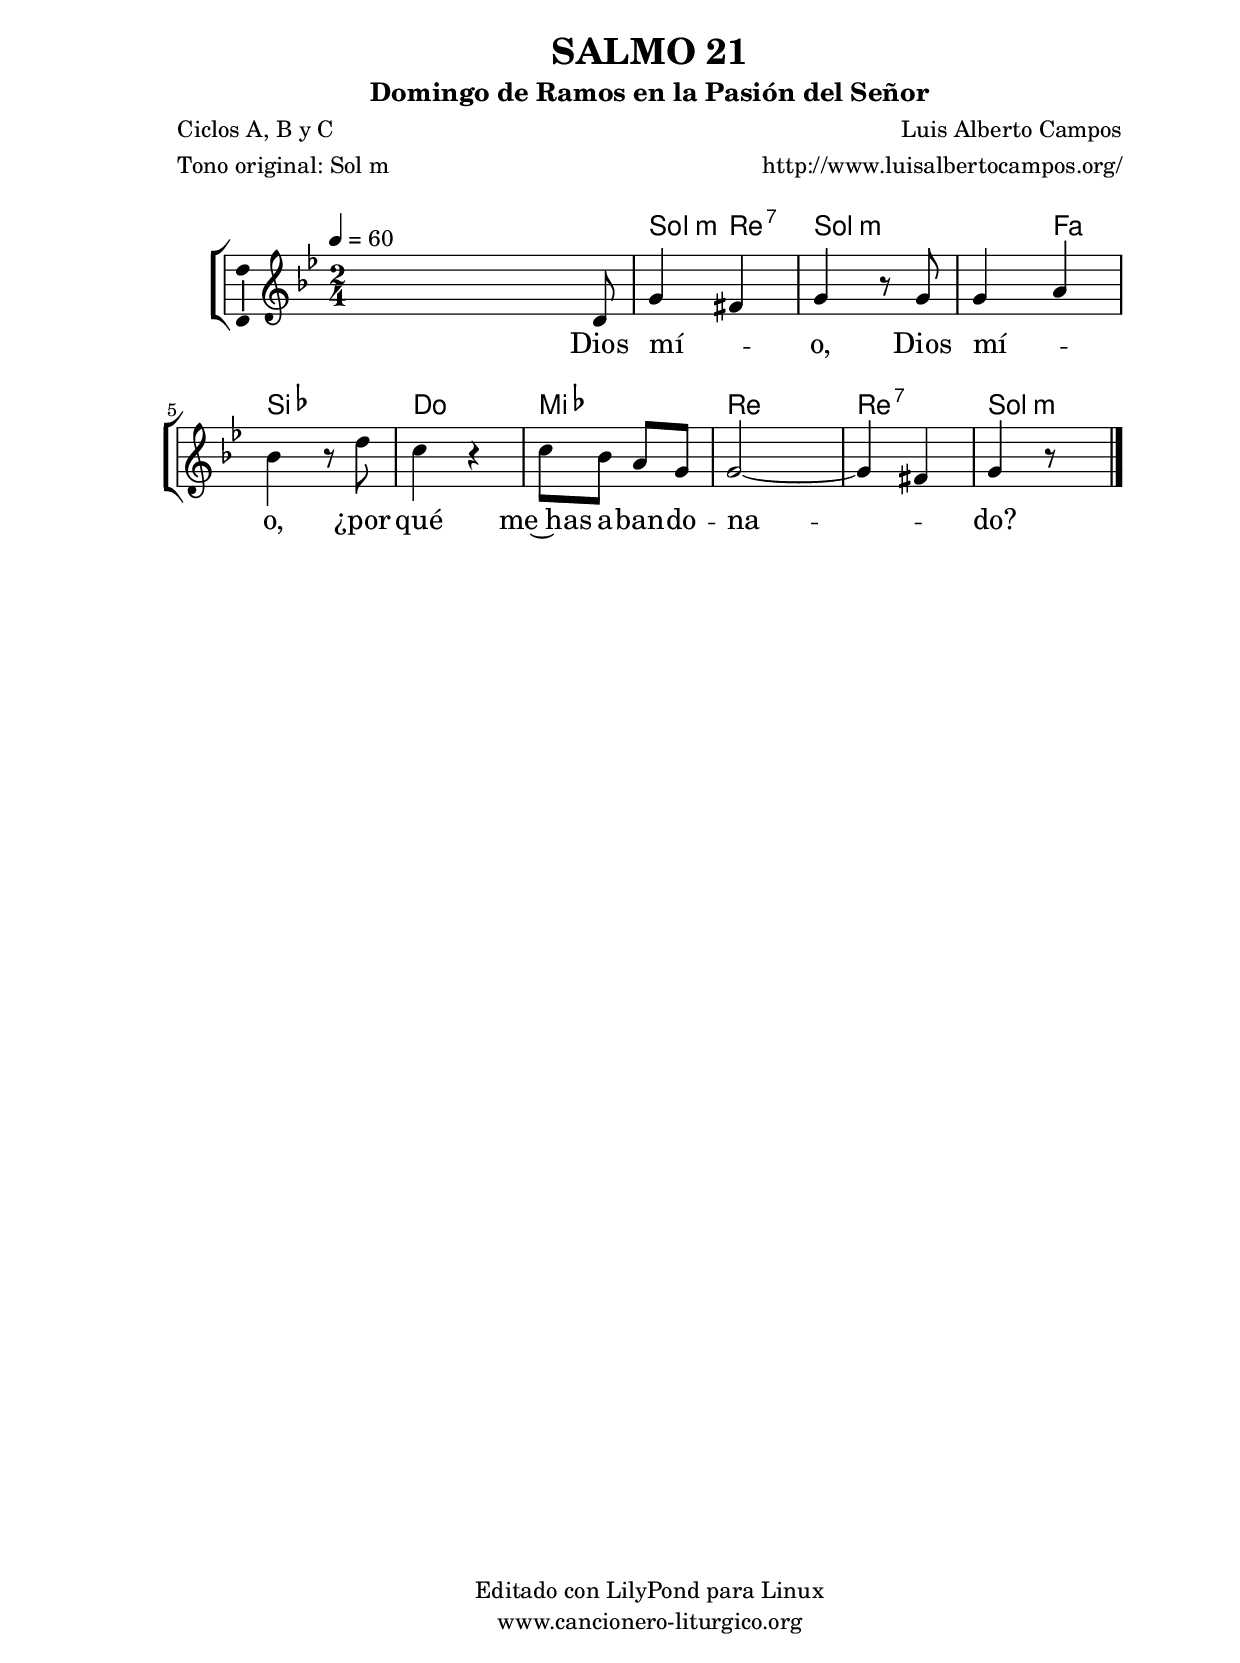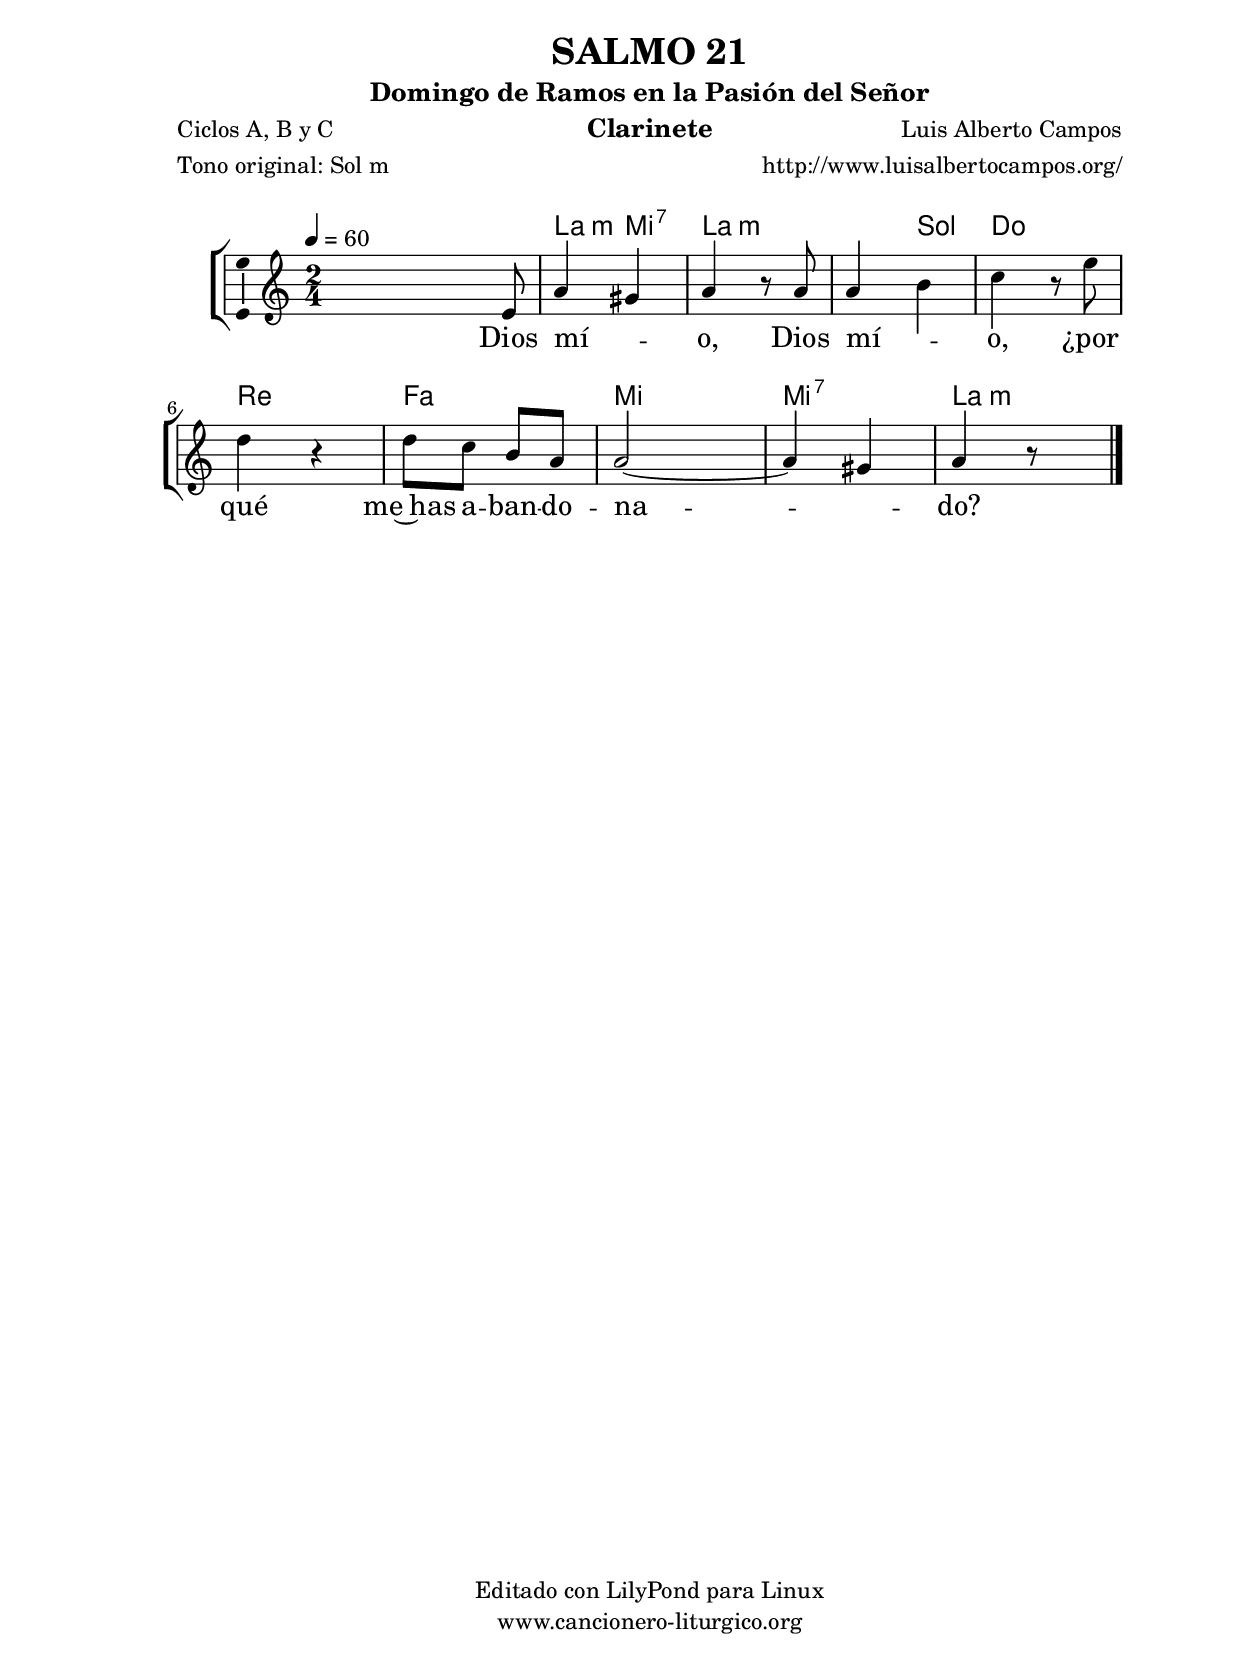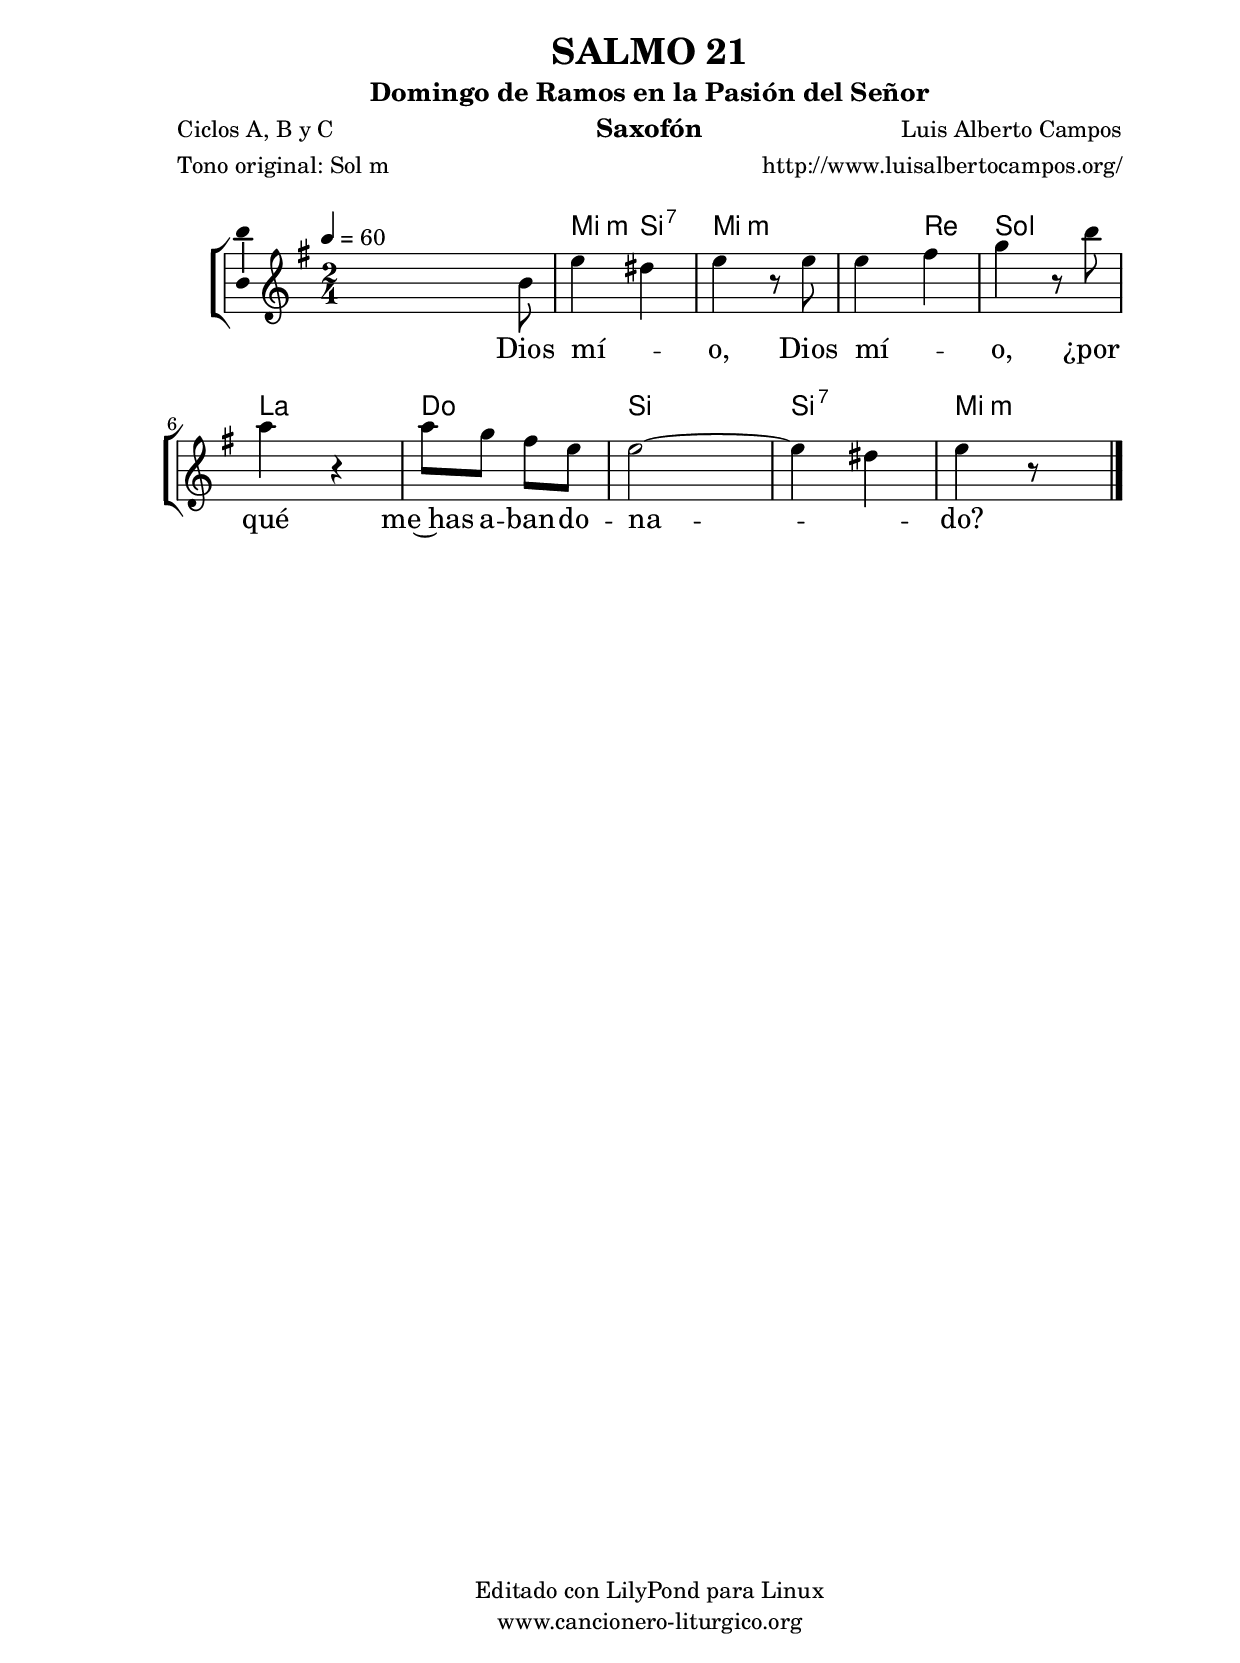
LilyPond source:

%
%para convertir .midi en .wav:
%timidity filename.midi -Ow -o finename.wav
%
%
%Para convertir de .wav a .mp3:
%lame -h -m j filename.wav
%
%
%para escuchar el midi:
%timidity nombrefichero.midi
%


%versión de lilypond para la que se ha escrito esta partitura:
\version "2.16.0"

	%Tamaño papel
	#(set-default-paper-size "a4")
	%Tamaño partitura
	#(set-global-staff-size 20)
	%No responde al pulsar sobre una nota
	#(ly:set-option 'point-and-click #f)

%parámetros del encabezamiento:
\header {
	title = "SALMO 21"
	subtitle = "Domingo de Ramos en la Pasión del Señor"
	composer = "Luis Alberto Campos"
	poet = "Ciclos A, B y C"
	meter = "Tono original: Sol m"
	arranger = "http://www.luisalbertocampos.org/"
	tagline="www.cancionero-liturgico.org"
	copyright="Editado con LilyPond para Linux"
	tiempo = "Semana Santa"
	usos = "Salmo"
	letra = "Dios mío, Dios mío, ¿por qué me has abandonado?"
	}

%parámetros asociados al papel:
\paper  {
	oddHeaderMarkup = \markup {\fill-line { \on-the-fly #not-first-page \fromproperty #'header:title \on-the-fly #not-first-page \fromproperty #'header:composer }}
	evenHeaderMarkup = \markup {\fill-line { \fromproperty #'header:composer \fromproperty #'header:title }}
	#(set-paper-size "a4")
	print-page-number = ##f
	first-page-number = 1
	print-first-page-number = ##f
%	head-separation = 3.0 \cm
	top-margin = 2.0 \cm
	bottom-margin = 0.5\cm
%%%	bottom-margin = -1.0\cm
	left-margin = 3.0 \cm
	line-width = 16.0 \cm 
	indent = 8\mm
	interscoreline = 2.\mm
	between-system-space = 15\mm
%	para que las partituras no llenen la hoja:
	ragged-bottom = ##t
%	idem para la última hoja:
	ragged-last-bottom = ##f
%	para que las partituras llenen el ancho del papel:
	ragged-last = ##f
	after-title-space = 2.5 \cm
%page-count=1
%system-count=8

	%Flexible Vertical Spacing
%	markup-markup-spacing =
%	#'((basic-distance . 15) (minimum-distance . 15) (padding . 3))
	markup-system-spacing =
	#'((basic-distance . 15) (minimum-distance . 15) (padding . 3))
	system-system-spacing =
	#'((basic-distance . 15) (minimum-distance . 15) (padding . 3))
	score-system-spacing =
	#'((basic-distance . 15) (minimum-distance . 15) (padding . 5))
%	top-system-spacing = % header
%	#'((basic-distance . 8) (minimum-distance . 0) (padding . 3))
%	top-markup-spacing =
%	#'((basic-distance . 20) (minimum-distance . 20) (padding . 3))
	last-bottom-spacing = % footer
	#'((basic-distance . 5) (minimum-distance . 5) (padding . 3))
%	score-markup-spacing =
%	#'((basic-distance . 16) (minimum-distance . 13) (padding . 3))

	}


%parámetros que afectan a toda la partitura:
global =  {
	%clave de sol (G):
	\clef G
	%armadura:
%	\transpose a c'
	\key g \minor
	\tempo 4=60
	\set Score.tempoHideNote = ##f
	}


acordes = {
	\italianChords
	\chordmode {
%	\transpose a c'
{
s2
g4:m d:7 g:m s
g:m f bes s c s ees s d s d:7 s g:m s
	}
	}
}


melodia = 
%	\transpose a c'
{
	\relative c'{
	\time 2/4

s4 s8 d8
g4 fis
g4 r8 g8
g4 a
bes4 r8 d8
c4 r4
c8 bes a g
g2~
g4 fis
g4 r8 s8

	\bar "|."
	}
	}


texto = \lyricmode {
Dios mí -- _ o, Dios mí -- _ o, ¿por qué me~has a -- ban -- do -- na -- _ do?
	}


acordesStaff = \context ChordNames = acordesStaff <<
	\set chordChanges = ##t
	\acordes
	>>


vozStaff = \context Voice = vozStaff
\with {\consists "Ambitus_engraver"}
<<
%	\set Staff.instrumentName = ""
%	\set Staff.shortInstrumentName = ""
%	\set Staff.midiInstrument = #"clarinet"
%	\set Staff.midiInstrument = #"cello"
%	\set Staff.midiInstrument = #"flute"
	\set Staff.midiInstrument = #"electric guitar (jazz)"
%	\set Staff.midiInstrument = #"english horn"
%	\set Staff.midiInstrument = #"violin"
%	\set Staff.midiInstrument = #"glockenspiel"
	\set Staff.midiMinimumVolume = #0.7
	\set Staff.midiMaximumVolume = #0.9
	\global
	\melodia
	>>


textoStaff = \context Lyrics = textoStaff <<
	\lyricsto vozStaff \texto
	>>

\book {
	\score {
		\context ChoirStaff {
			\override StaffGroup.SystemStartBracket #'collapse-height = #1
			\override Score.SystemStartBar #'collapse-height = #1
			<<
			\acordesStaff
			\vozStaff
			\textoStaff
			>>
			}
		\layout {
	    		\context {
				\Lyrics
				\override LyricText #'font-size = #2
				}
	   		 \context {
				\Score
				%fontSize = #3
				\override StaffSymbol #'staff-space = #(magstep +3)
				%\override Beam #'thickness = #0.55
				%\override SpacingSpanner #'spacing-increment = #1.0
				%\override Slur #'height-limit = #1.5
				}
			}
		}
	\score {
		\unfoldRepeats
		\context ChoirStaff {
			<<
			\acordesStaff
			\vozStaff
			>>
			}
		\midi {
	  		\context {
	  			\Score
				tempoWholesPerMinute = #(ly:make-moment 70 4)
				}
			}
		}
	}

%Partitura para clarinete
#(define output-suffix "C")
\book {
	\header{
		instrument = "Clarinete"
		}
	\score {
		\context ChoirStaff {
			\override StaffGroup.SystemStartBracket #'collapse-height = #1
			\override Score.SystemStartBar #'collapse-height = #1
\transpose c d
			<<
			\acordesStaff
			\vozStaff
			\textoStaff
			>>
			}
		\layout {
	    		\context {
				\Lyrics
				\override LyricText #'font-size = #2
				}
	   		 \context {
				\Score
				%fontSize = #3
				\override StaffSymbol #'staff-space = #(magstep +3)
				%\override Beam #'thickness = #0.55
				%\override SpacingSpanner #'spacing-increment = #1.0
				%\override Slur #'height-limit = #1.5
				}
			}
		}
	}

%Partitura para saxofón
#(define output-suffix "S")
\book {
	\header{
		instrument = "Saxofón"
		}
	\score {
		\context ChoirStaff {
			\override StaffGroup.SystemStartBracket #'collapse-height = #1
			\override Score.SystemStartBar #'collapse-height = #1
\transpose c a
			<<
			\acordesStaff
			\vozStaff
			\textoStaff
			>>
			}
		\layout {
	    		\context {
				\Lyrics
				\override LyricText #'font-size = #2
				}
	   		 \context {
				\Score
				%fontSize = #3
				\override StaffSymbol #'staff-space = #(magstep +3)
				%\override Beam #'thickness = #0.55
				%\override SpacingSpanner #'spacing-increment = #1.0
				%\override Slur #'height-limit = #1.5
				}
			}
		}
	}

